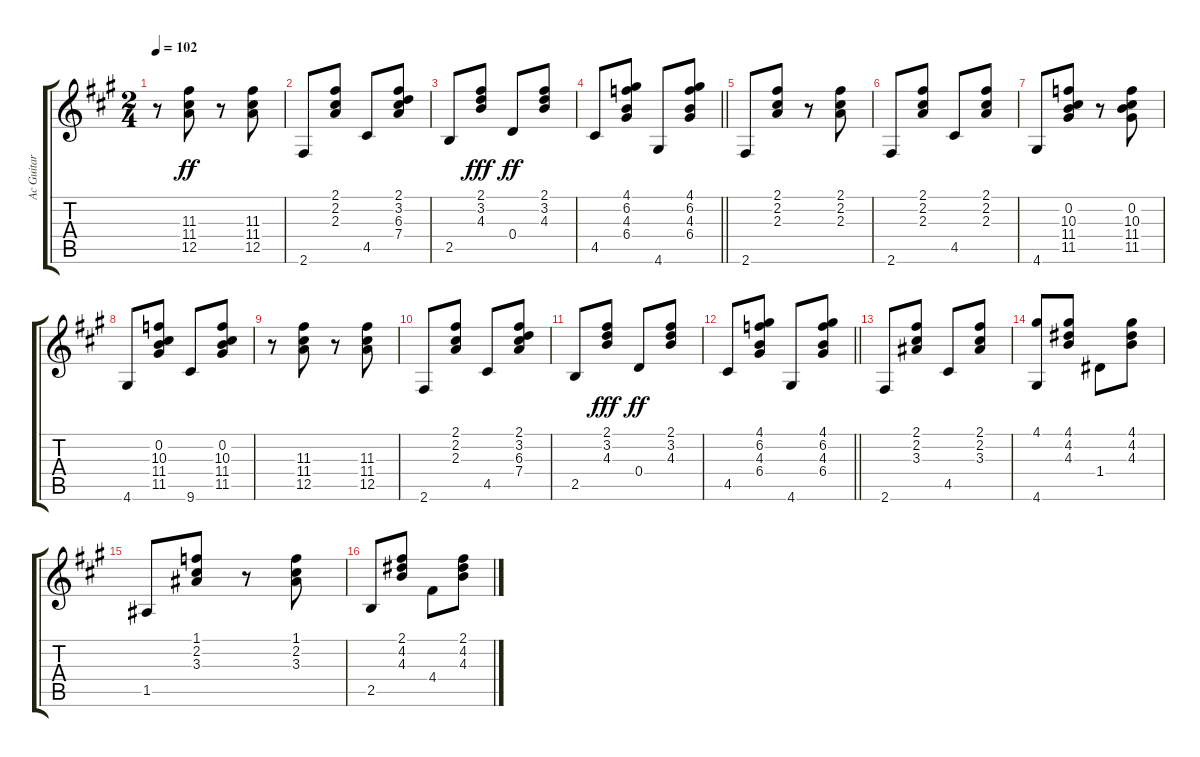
\track ("Ac Guitar" "Ac Guitar") {instrument acousticguitarsteel}
\staff {score tabs}
\tuning (E4 B3 G3 D3 A2 E2) {hide}
\ts (2 4)
\tempo 102
\clef g2
\ks a
r.8{dy ff} (11.3 11.4 12.5).8 r.8 (11.3 11.4 12.5).8 |
2.6.8 (2.1 2.2 2.3).8 4.5.8 (2.1 3.2 6.3 7.4).8 |
2.5.8 (2.1 3.2 4.3).8{dy fff} 0.4.8{dy ff} (2.1 3.2 4.3).8 |
\barLineRight lightlight
4.5.8 (4.1 6.2 4.3 6.4).8 4.6.8 (4.1 6.2 4.3 6.4).8 |
2.6.8 (2.1 2.2 2.3).8 r.8 (2.1 2.2 2.3).8 |
2.6.8 (2.1 2.2 2.3).8 4.5.8 (2.1 2.2 2.3).8 |
4.6.8 (0.2 10.3 11.4 11.5).8 r.8 (0.2 10.3 11.4 11.5).8 |
4.6.8 (0.2 10.3 11.4 11.5).8 9.6.8 (0.2 10.3 11.4 11.5).8 |
r.8 (11.3 11.4 12.5).8 r.8 (11.3 11.4 12.5).8 |
2.6.8 (2.1 2.2 2.3).8 4.5.8 (2.1 3.2 6.3 7.4).8 |
2.5.8 (2.1 3.2 4.3).8{dy fff} 0.4.8{dy ff} (2.1 3.2 4.3).8 |
\barLineRight lightlight
4.5.8 (4.1 6.2 4.3 6.4).8 4.6.8 (4.1 6.2 4.3 6.4).8 |
2.6.8 (2.1 2.2 3.3).8 4.5.8 (2.1 2.2 3.3).8 |
(4.1 4.6).8 (4.1 4.2 4.3).8 1.4.8 (4.1 4.2 4.3).8 |
1.5.8 (1.1 2.2 3.3).8 r.8 (1.1 2.2 3.3).8 |
2.5.8 (2.1 4.2 4.3).8 4.4.8 (2.1 4.2 4.3).8
